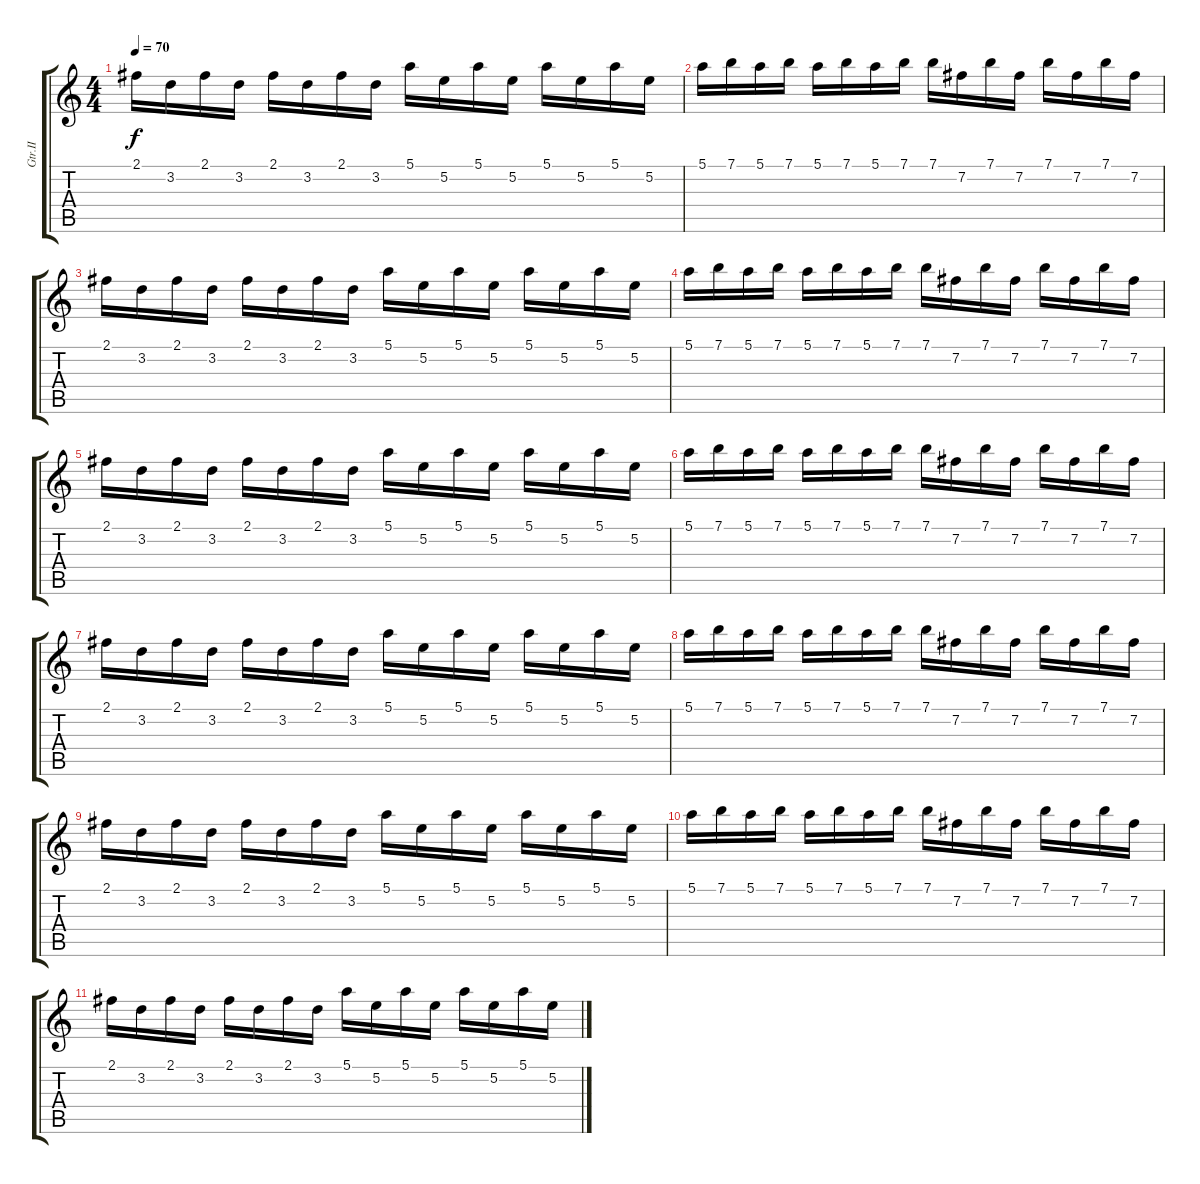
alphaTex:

\track ("Gtr.II" "Gtr.II") {instrument distortionguitar}
\staff {score tabs}
\tuning (E4 B3 G3 D3 A2 E2) {hide}
\ts (4 4)
\tempo 70
\clef g2
\ks c
2.1.16{dy f} 3.2.16 2.1.16 3.2.16 2.1.16 3.2.16 2.1.16 3.2.16 5.1.16 5.2.16 5.1.16 5.2.16 5.1.16 5.2.16 5.1.16 5.2.16 |
5.1.16 7.1.16 5.1.16 7.1.16 5.1.16 7.1.16 5.1.16 7.1.16 7.1.16 7.2.16 7.1.16 7.2.16 7.1.16 7.2.16 7.1.16 7.2.16 |
2.1.16 3.2.16 2.1.16 3.2.16 2.1.16 3.2.16 2.1.16 3.2.16 5.1.16 5.2.16 5.1.16 5.2.16 5.1.16 5.2.16 5.1.16 5.2.16 |
5.1.16 7.1.16 5.1.16 7.1.16 5.1.16 7.1.16 5.1.16 7.1.16 7.1.16 7.2.16 7.1.16 7.2.16 7.1.16 7.2.16 7.1.16 7.2.16 |
2.1.16 3.2.16 2.1.16 3.2.16 2.1.16 3.2.16 2.1.16 3.2.16 5.1.16 5.2.16 5.1.16 5.2.16 5.1.16 5.2.16 5.1.16 5.2.16 |
5.1.16 7.1.16 5.1.16 7.1.16 5.1.16 7.1.16 5.1.16 7.1.16 7.1.16 7.2.16 7.1.16 7.2.16 7.1.16 7.2.16 7.1.16 7.2.16 |
2.1.16 3.2.16 2.1.16 3.2.16 2.1.16 3.2.16 2.1.16 3.2.16 5.1.16 5.2.16 5.1.16 5.2.16 5.1.16 5.2.16 5.1.16 5.2.16 |
5.1.16{volume 0} 7.1.16 5.1.16 7.1.16 5.1.16 7.1.16 5.1.16 7.1.16 7.1.16 7.2.16 7.1.16 7.2.16 7.1.16 7.2.16 7.1.16 7.2.16 |
2.1.16 3.2.16 2.1.16 3.2.16 2.1.16 3.2.16 2.1.16 3.2.16 5.1.16 5.2.16 5.1.16 5.2.16 5.1.16 5.2.16 5.1.16 5.2.16 |
5.1.16 7.1.16 5.1.16 7.1.16 5.1.16 7.1.16 5.1.16 7.1.16 7.1.16 7.2.16 7.1.16 7.2.16 7.1.16 7.2.16 7.1.16 7.2.16 |
2.1.16 3.2.16 2.1.16 3.2.16 2.1.16 3.2.16 2.1.16 3.2.16 5.1.16 5.2.16 5.1.16 5.2.16 5.1.16 5.2.16 5.1.16 5.2.16
